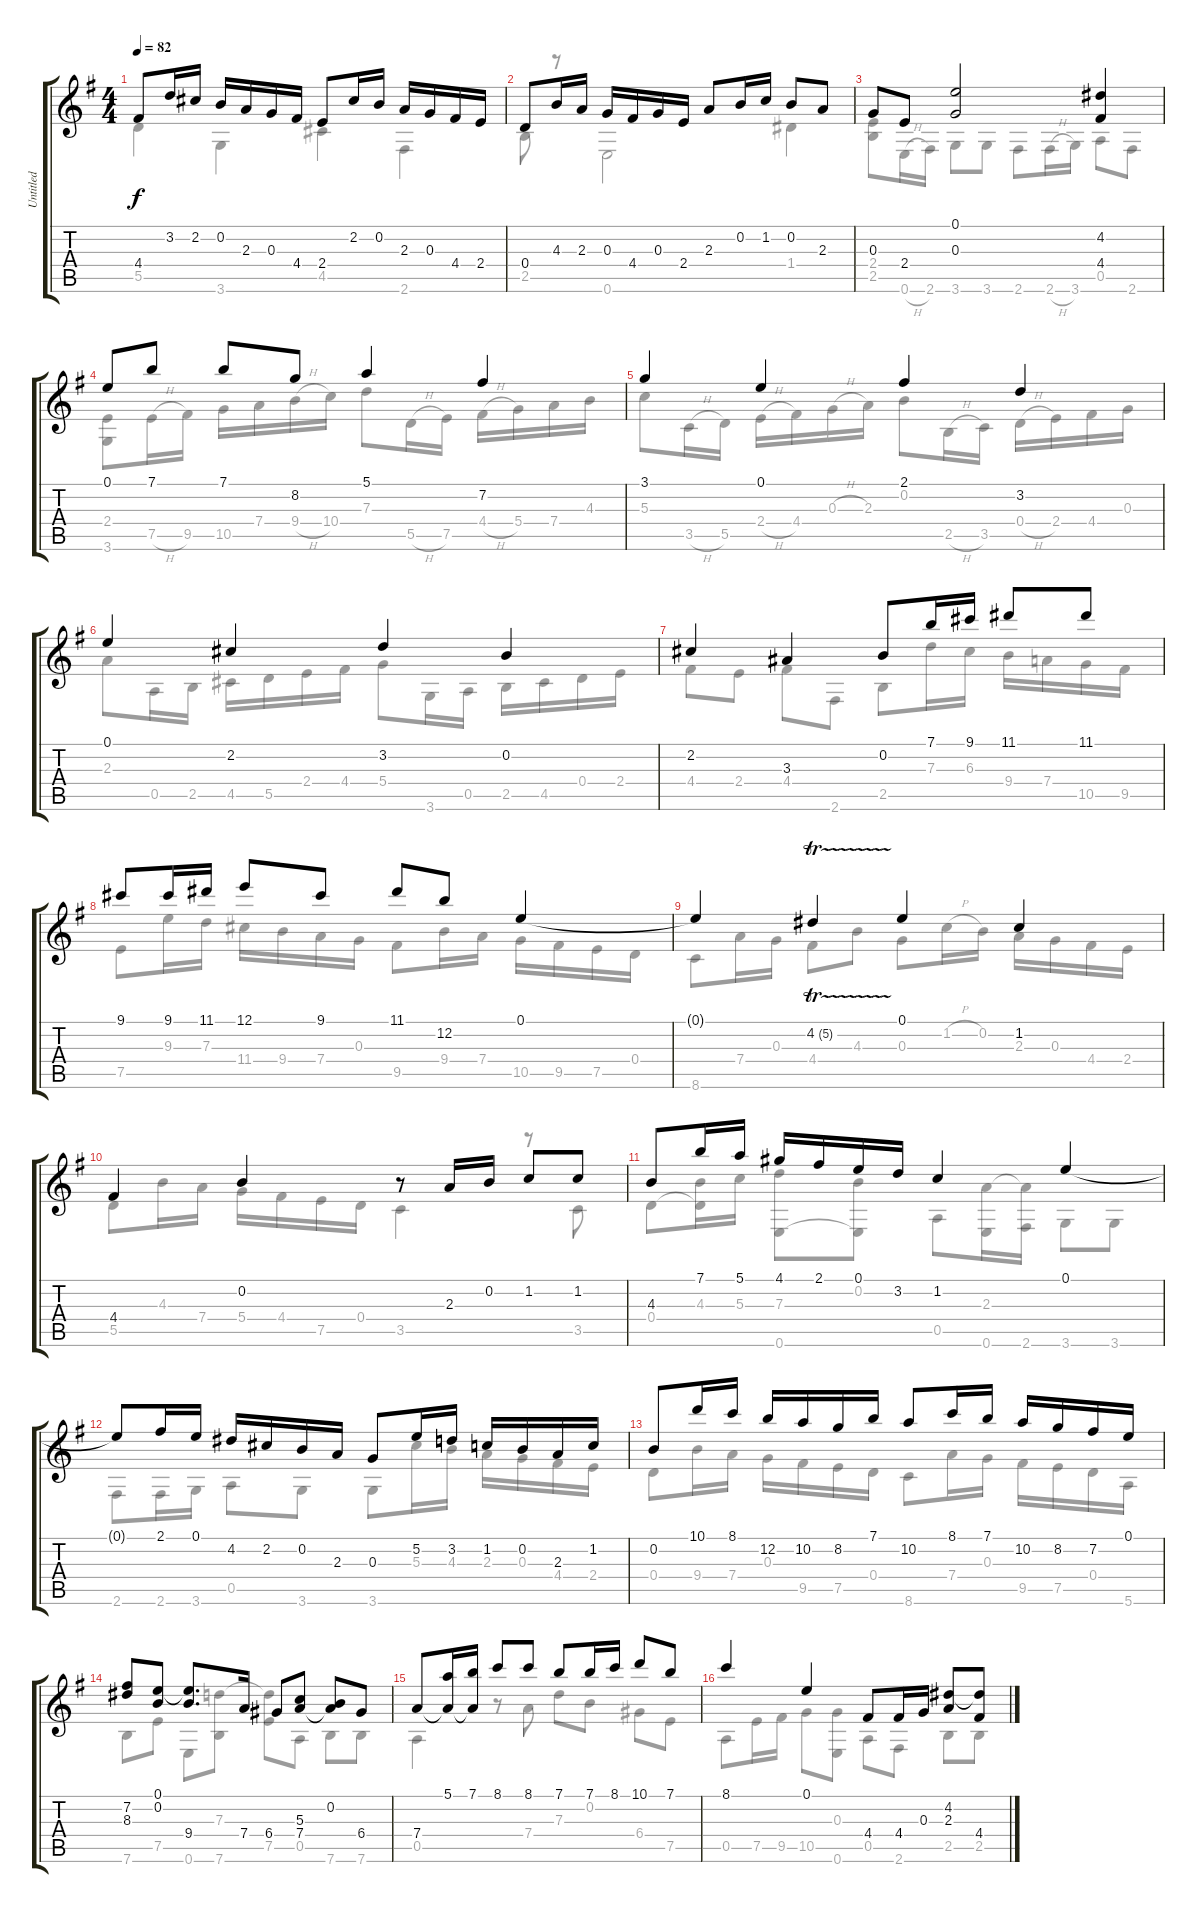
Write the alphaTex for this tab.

\track ("Untitled" "Untitled") {instrument acousticguitarnylon}
\staff {score tabs}
\tuning (E4 B3 G3 D3 A2 E2) {hide}
\voice
\ts (4 4)
\tempo 82
\clef g2
\ks g
4.4.8{dy f} 3.2.16 2.2.16 0.2.16 2.3.16 0.3.16 4.4.16 2.4.8 2.2.16 0.2.16 2.3.16 0.3.16 4.4.16 2.4.16 |
0.4.8 4.3.16 2.3.16 0.3.16 4.4.16 0.3.16 2.4.16 2.3.8 0.2.16 1.2.16 0.2.8 2.3.8 |
0.3.8 2.4.8 (0.1 0.3).2 (4.2 4.4).4 |
0.1.8 7.1.8 7.1.8 8.2.8 5.1.4 7.2.4 |
3.1.4 0.1.4 2.1.4 3.2.4 |
0.1.4 2.2.4 3.2.4 0.2.4 |
2.2.4 3.3.4 0.2.8 7.1.16 9.1.16 11.1.8 11.1.8 |
9.1.8 9.1.16 11.1.16 12.1.8 9.1.8 11.1.8 12.2.8 0.1.4 |
0.1{t}.4 4.2{tr (5 32)}.4 0.1.4 1.2.4 |
4.4.4 0.2.4 r.8 2.3.16 0.2.16 1.2.8 1.2.8 |
4.3.8 7.1.16 5.1.16 4.1.16 2.1.16 0.1.16 3.2.16 1.2.4 0.1.4 |
0.1{t}.8 2.1.16 0.1.16 4.2.16 2.2.16 0.2.16 2.3.16 0.3.8 5.2.16 3.2.16 1.2.16 0.2.16 2.3.16 1.2.16 |
0.2.8 10.1.16 8.1.16 12.2.16 10.2.16 8.2.16 7.1.16 10.2.8 8.1.16 7.1.16 10.2.16 8.2.16 7.2.16 0.1.16 |
(7.2 8.3).8 (0.1 0.2).8 (0.1{t} 9.4).8{d} 7.4.16 6.4.8 (5.3 7.4).8 (0.2 7.4{t}).8 6.4.8 |
7.4.8 (5.1 7.4{t}).16 (7.1 7.4{t}).16 8.1.8 8.1.8 7.1.8 7.1.16 8.1.16 10.1.8 7.1.8 |
8.1.4 0.1.4 4.4.8 4.4.16 0.3.16 (4.2 2.3).8 (4.2{t} 4.4).8
\voice
\clef g2
\ottava regular
\simile none
\ks g
5.5.4{dy f} 3.6.4 4.5.4 2.6.4 |
2.5.8 r.8 0.6.2 1.4.4 |
(2.4 2.5).8 0.6{h}.16 2.6.16 3.6.8 3.6.8 2.6.8 2.6{h}.16 3.6.16 0.5.8 2.6.8 |
(2.4 3.6).8 7.5{h}.16 9.5.16 10.5.16 7.4.16 9.4{h}.16 10.4.16 7.3.8 5.5{h}.16 7.5.16 4.4{h}.16 5.4.16 7.4.16 4.3.16 |
5.3.8 3.5{h}.16 5.5.16 2.4{h}.16 4.4.16 0.3{h}.16 2.3.16 0.2.8 2.5{h}.16 3.5.16 0.4{h}.16 2.4.16 4.4.16 0.3.16 |
2.3.8 0.5.16 2.5.16 4.5.16 5.5.16 2.4.16 4.4.16 5.4.8 3.6.16 0.5.16 2.5.16 4.5.16 0.4.16 2.4.16 |
4.4.8 2.4.8 4.4.8 2.6.8 2.5.8 7.3.16 6.3.16 9.4.16 7.4.16 10.5.16 9.5.16 |
7.5.8 9.3.16 7.3.16 11.4.16 9.4.16 7.4.16 0.3.16 9.5.8 9.4.16 7.4.16 10.5.16 9.5.16 7.5.16 0.4.16 |
8.6.8 7.4.16 0.3.16 4.4.8 4.3.8 0.3.8 1.2{h}.16 0.2.16 2.3.16 0.3.16 4.4.16 2.4.16 |
5.5.8 4.3.16 7.4.16 5.4.16 4.4.16 7.5.16 0.4.16 3.5.4 r.8 3.5.8 |
0.4.8 (4.3 0.4{t}).16 5.3.16 (7.3 0.6).8 (0.2 0.6{t}).8 0.5.8 (2.3 0.6).16 (2.3{t} 2.6).16 3.6.8 3.6.8 |
2.6.8 2.6.16 3.6.16 0.5.8 3.6.8 3.6.8 5.3.16 4.3.16 2.3.16 0.3.16 4.4.16 2.4.16 |
0.4.8 9.4.16 7.4.16 0.3.16 9.5.16 7.5.16 0.4.16 8.6.8 7.4.16 0.3.16 9.5.16 7.5.16 0.4.16 5.6.16 |
7.6.8 7.5.8 0.6.8 (7.3 7.6).8 (7.3{t} 7.5).8 0.5.8 7.6.8 7.6.8 |
0.5.4 r.8 7.4.8 7.3.8 0.2.8 6.4.8 7.5.8 |
0.5.8 7.5.16 9.5.16 10.5.8 (0.3 0.6).8 0.5.8 2.6.8 2.5.8 2.5.8
